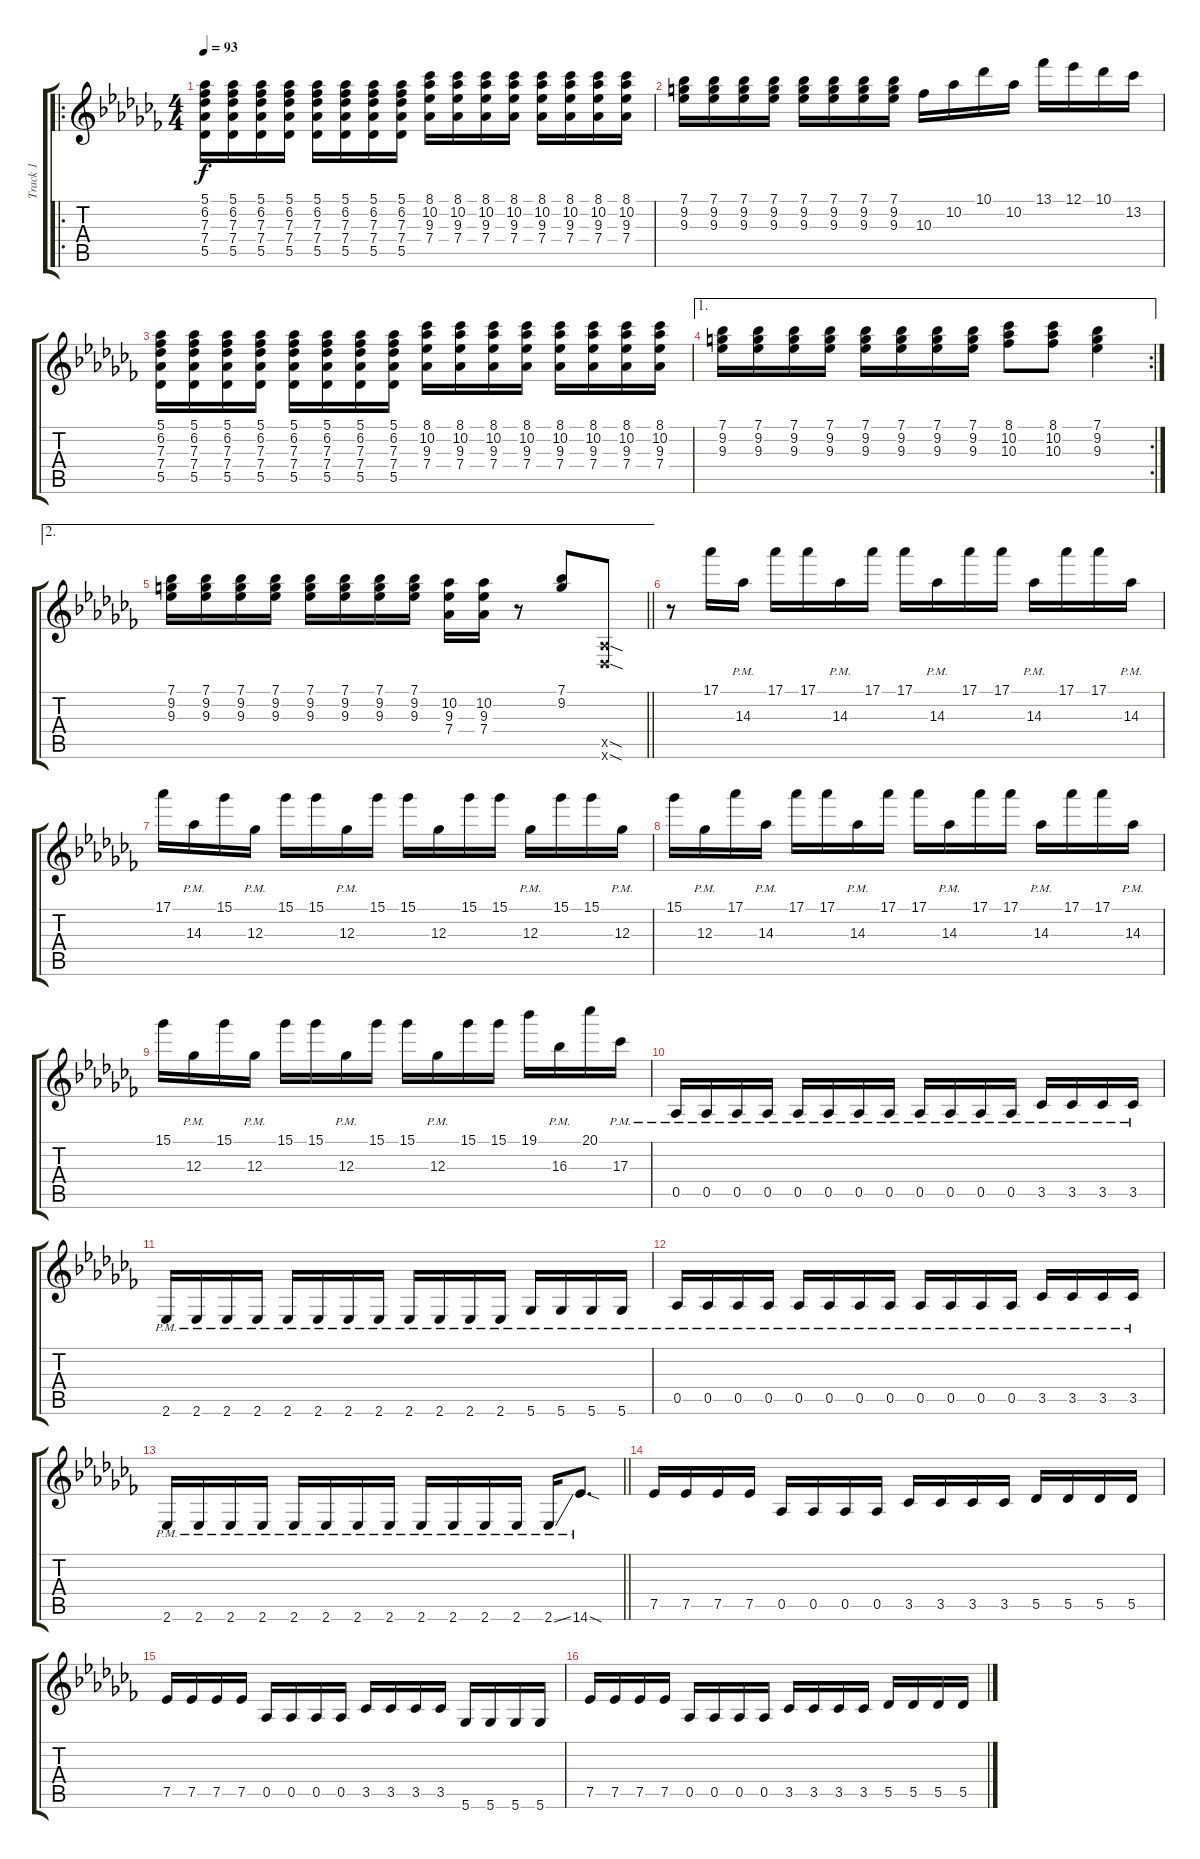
\track ("Track 1" "Track 1") {instrument distortionguitar}
\staff {score tabs}
\tuning (Eb4 Bb3 Gb3 Db3 Ab2 Db2) {hide}
\ro
\ts (4 4)
\tempo 93
\clef g2
\ks cb
(5.1 6.2 7.3 7.4 5.5).16{dy f instrument distortionguitar} (5.1 6.2 7.3 7.4 5.5).16 (5.1 6.2 7.3 7.4 5.5).16 (5.1 6.2 7.3 7.4 5.5).16 (5.1 6.2 7.3 7.4 5.5).16 (5.1 6.2 7.3 7.4 5.5).16 (5.1 6.2 7.3 7.4 5.5).16 (5.1 6.2 7.3 7.4 5.5).16 (8.1 10.2 9.3 7.4).16 (8.1 10.2 9.3 7.4).16 (8.1 10.2 9.3 7.4).16 (8.1 10.2 9.3 7.4).16 (8.1 10.2 9.3 7.4).16 (8.1 10.2 9.3 7.4).16 (8.1 10.2 9.3 7.4).16 (8.1 10.2 9.3 7.4).16 |
(7.1 9.2 9.3).16 (7.1 9.2 9.3).16 (7.1 9.2 9.3).16 (7.1 9.2 9.3).16 (7.1 9.2 9.3).16 (7.1 9.2 9.3).16 (7.1 9.2 9.3).16 (7.1 9.2 9.3).16 10.3.16 10.2.16 10.1.16 10.2.16 13.1.16 12.1.16 10.1.16 13.2.16 |
(5.1 6.2 7.3 7.4 5.5).16 (5.1 6.2 7.3 7.4 5.5).16 (5.1 6.2 7.3 7.4 5.5).16 (5.1 6.2 7.3 7.4 5.5).16 (5.1 6.2 7.3 7.4 5.5).16 (5.1 6.2 7.3 7.4 5.5).16 (5.1 6.2 7.3 7.4 5.5).16 (5.1 6.2 7.3 7.4 5.5).16 (8.1 10.2 9.3 7.4).16 (8.1 10.2 9.3 7.4).16 (8.1 10.2 9.3 7.4).16 (8.1 10.2 9.3 7.4).16 (8.1 10.2 9.3 7.4).16 (8.1 10.2 9.3 7.4).16 (8.1 10.2 9.3 7.4).16 (8.1 10.2 9.3 7.4).16 |
\ae 1
\rc 2
(7.1 9.2 9.3).16 (7.1 9.2 9.3).16 (7.1 9.2 9.3).16 (7.1 9.2 9.3).16 (7.1 9.2 9.3).16 (7.1 9.2 9.3).16 (7.1 9.2 9.3).16 (7.1 9.2 9.3).16 (8.1 10.2 10.3).8 (8.1 10.2 10.3).8 (7.1 9.2 9.3).4 |
\ae 2
\barLineRight lightlight
(7.1 9.2 9.3).16 (7.1 9.2 9.3).16 (7.1 9.2 9.3).16 (7.1 9.2 9.3).16 (7.1 9.2 9.3).16 (7.1 9.2 9.3).16 (7.1 9.2 9.3).16 (7.1 9.2 9.3).16 (10.2 9.3 7.4).16 (10.2 9.3 7.4).16 r.8 (7.1 9.2).8 (0.5{sod x} 0.6{sod x}).8 |
r.8 17.1.16 14.3{pm}.16 17.1.16 17.1.16 14.3{pm}.16 17.1.16 17.1.16 14.3{pm}.16 17.1.16 17.1.16 14.3{pm}.16 17.1.16 17.1.16 14.3{pm}.16 |
17.1.16 14.3{pm}.16 15.1.16 12.3{pm}.16 15.1.16 15.1.16 12.3{pm}.16 15.1.16 15.1.16 12.3.16 15.1.16 15.1.16 12.3{pm}.16 15.1.16 15.1.16 12.3{pm}.16 |
15.1.16 12.3{pm}.16 17.1.16 14.3{pm}.16 17.1.16 17.1.16 14.3{pm}.16 17.1.16 17.1.16 14.3{pm}.16 17.1.16 17.1.16 14.3{pm}.16 17.1.16 17.1.16 14.3{pm}.16 |
15.1.16 12.3{pm}.16 15.1.16 12.3{pm}.16 15.1.16 15.1.16 12.3{pm}.16 15.1.16 15.1.16 12.3{pm}.16 15.1.16 15.1.16 19.1.16 16.3{pm}.16 20.1.16 17.3{pm}.16 |
0.5{pm}.16 0.5{pm}.16 0.5{pm}.16 0.5{pm}.16 0.5{pm}.16 0.5{pm}.16 0.5{pm}.16 0.5{pm}.16 0.5{pm}.16 0.5{pm}.16 0.5{pm}.16 0.5{pm}.16 3.5{pm}.16 3.5{pm}.16 3.5{pm}.16 3.5{pm}.16 |
2.6{pm}.16 2.6{pm}.16 2.6{pm}.16 2.6{pm}.16 2.6{pm}.16 2.6{pm}.16 2.6{pm}.16 2.6{pm}.16 2.6{pm}.16 2.6{pm}.16 2.6{pm}.16 2.6{pm}.16 5.6{pm}.16 5.6{pm}.16 5.6{pm}.16 5.6{pm}.16 |
0.5{pm}.16 0.5{pm}.16 0.5{pm}.16 0.5{pm}.16 0.5{pm}.16 0.5{pm}.16 0.5{pm}.16 0.5{pm}.16 0.5{pm}.16 0.5{pm}.16 0.5{pm}.16 0.5{pm}.16 3.5{pm}.16 3.5{pm}.16 3.5{pm}.16 3.5{pm}.16 |
\barLineRight lightlight
2.6{pm}.16 2.6{pm}.16 2.6{pm}.16 2.6{pm}.16 2.6{pm}.16 2.6{pm}.16 2.6{pm}.16 2.6{pm}.16 2.6{pm}.16 2.6{pm}.16 2.6{pm}.16 2.6{pm}.16 2.6{ss pm}.16 14.6{sod pm}.8{d} |
7.5.16 7.5.16 7.5.16 7.5.16 0.5.16 0.5.16 0.5.16 0.5.16 3.5.16 3.5.16 3.5.16 3.5.16 5.5.16 5.5.16 5.5.16 5.5.16 |
7.5.16 7.5.16 7.5.16 7.5.16 0.5.16 0.5.16 0.5.16 0.5.16 3.5.16 3.5.16 3.5.16 3.5.16 5.6.16 5.6.16 5.6.16 5.6.16 |
7.5.16 7.5.16 7.5.16 7.5.16 0.5.16 0.5.16 0.5.16 0.5.16 3.5.16 3.5.16 3.5.16 3.5.16 5.5.16 5.5.16 5.5.16 5.5.16
